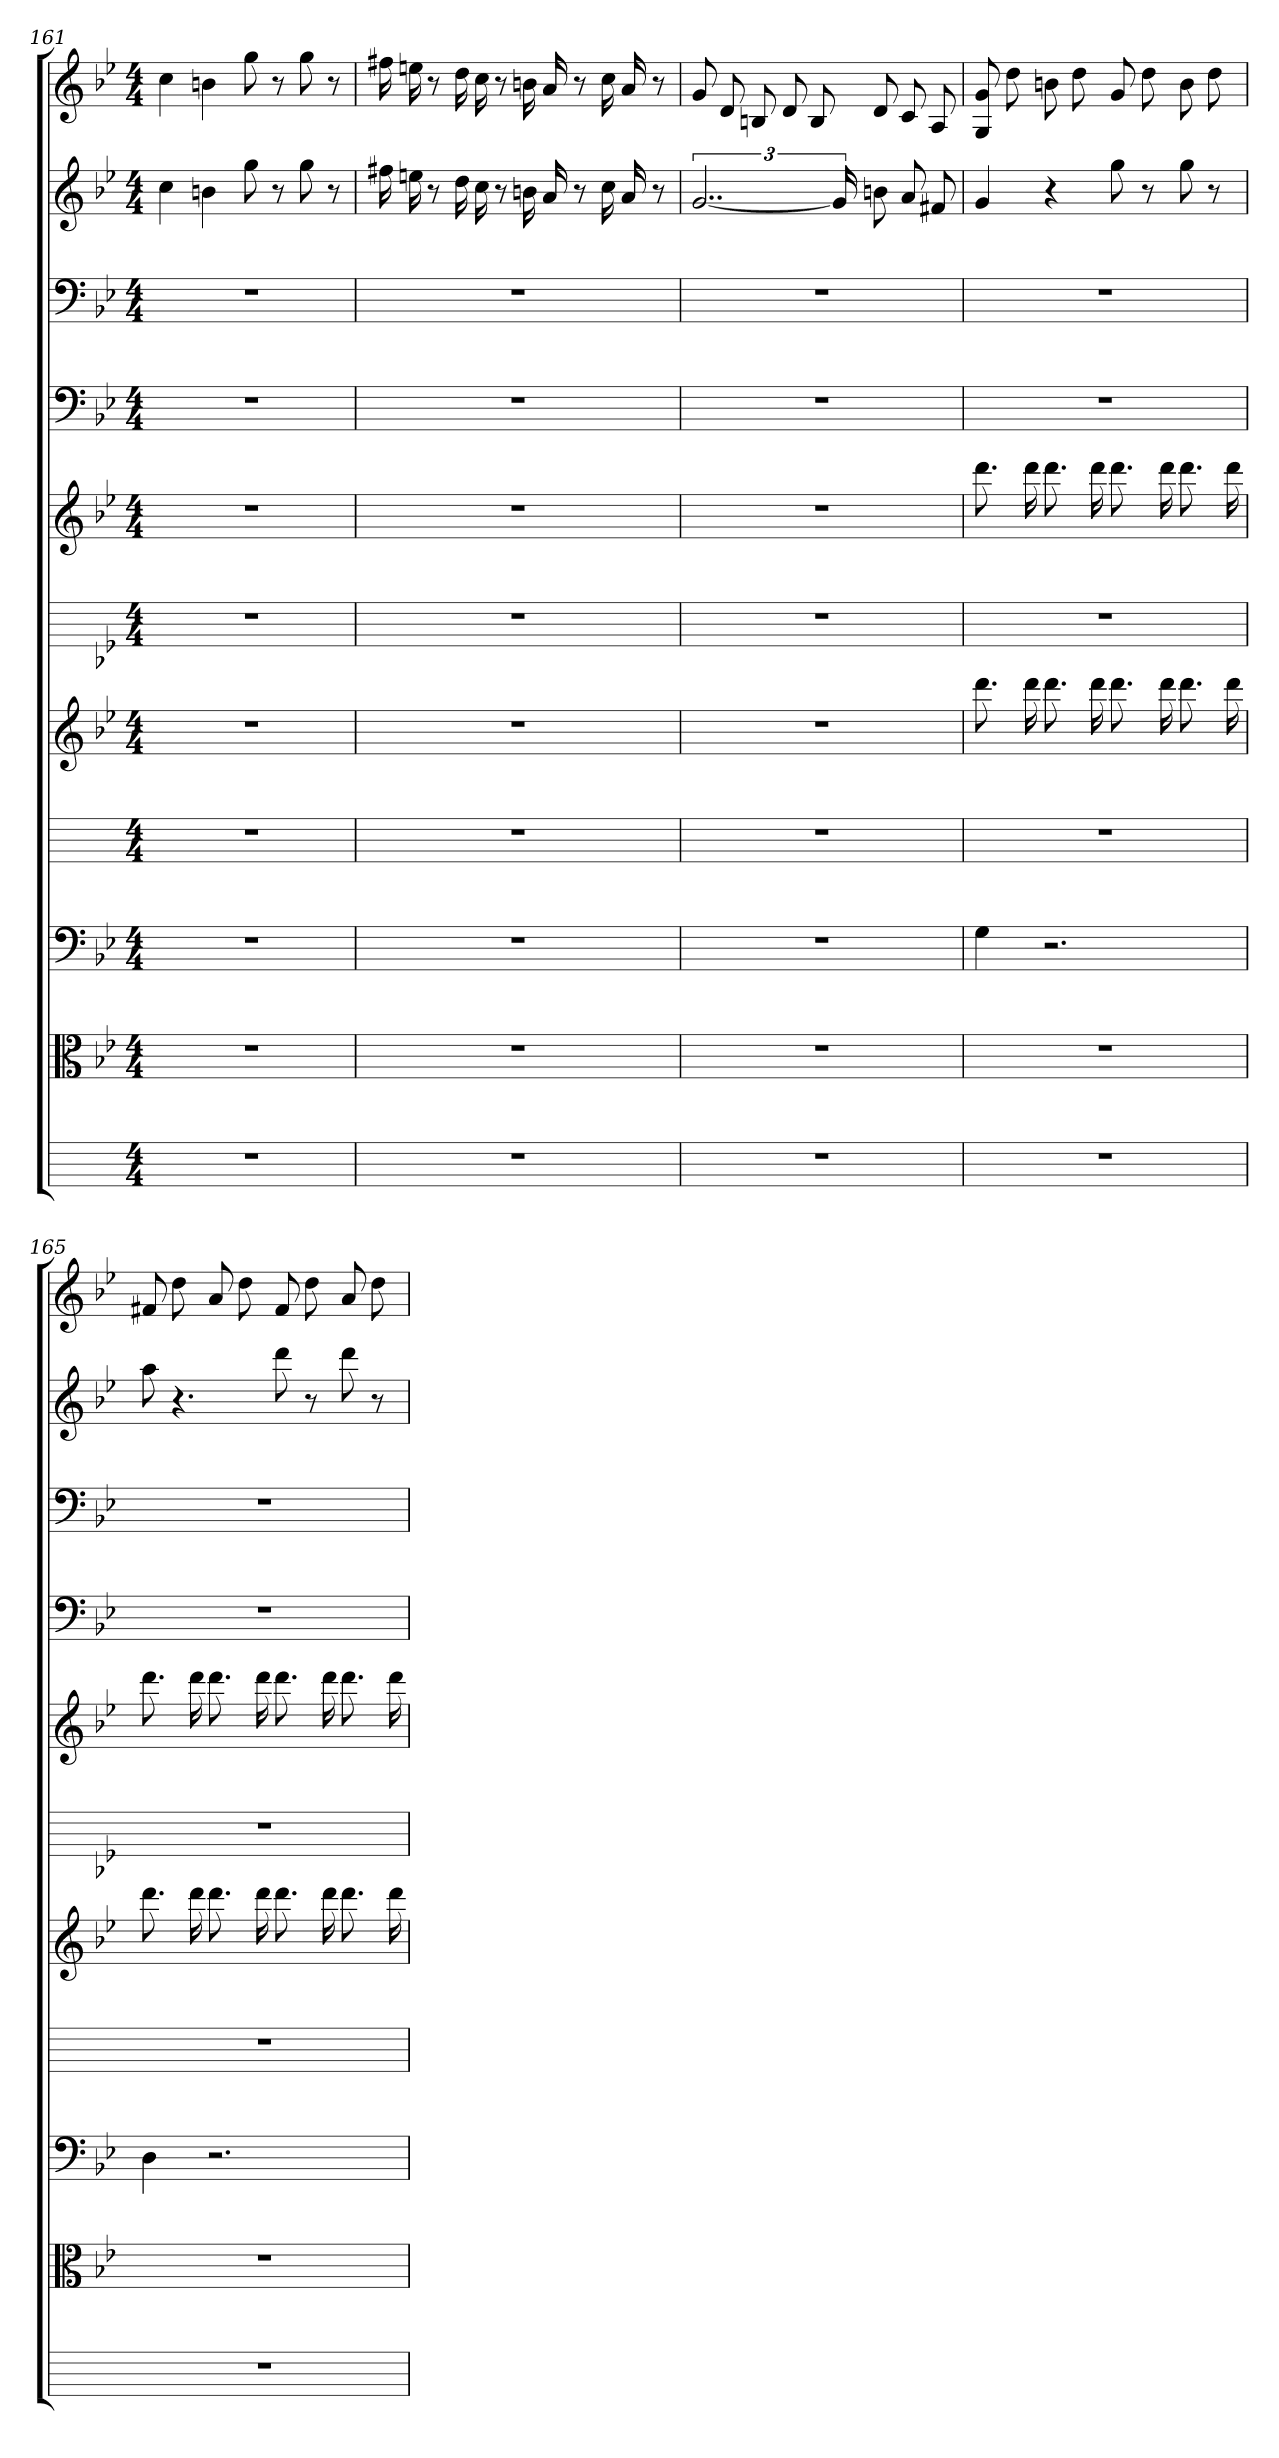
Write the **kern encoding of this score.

**kern	**kern	**kern	**kern	**kern	**kern	**kern	**kern	**kern	**kern	**kern
*part11	*part10	*part9	*part8	*part7	*part6	*part5	*part4	*part3	*part2	*part1
*staff11	*staff10	*staff9	*staff8	*staff7	*staff6	*staff5	*staff4	*staff3	*staff2	*staff1
*	*clefC3	*clefF4	*	*	*	*	*clefF4	*clefF4	*	*
*k[]	*k[b-e-]	*k[b-e-]	*k[]	*k[b-e-]	*k[b-e-]	*k[b-e-]	*k[b-e-]	*k[b-e-]	*k[b-e-]	*k[b-e-]
*M4/4	*M4/4	*M4/4	*M4/4	*M4/4	*M4/4	*M4/4	*M4/4	*M4/4	*M4/4	*M4/4
=161	=161	=161	=161	=161	=161	=161	=161	=161	=161	=161
1r	1r	1r	1r	1r	1r	1r	1r	1r	4cc	4cc
.	.	.	.	.	.	.	.	.	4bn	4bn
.	.	.	.	.	.	.	.	.	8gg	8gg
.	.	.	.	.	.	.	.	.	8r	8r
.	.	.	.	.	.	.	.	.	8gg	8gg
.	.	.	.	.	.	.	.	.	8r	8r
=162	=162	=162	=162	=162	=162	=162	=162	=162	=162	=162
1r	1r	1r	1r	1r	1r	1r	1r	1r	16ff#X	16ff#X
.	.	.	.	.	.	.	.	.	16een	16een
.	.	.	.	.	.	.	.	.	8r	8r
.	.	.	.	.	.	.	.	.	16dd	16dd
.	.	.	.	.	.	.	.	.	16cc	16cc
.	.	.	.	.	.	.	.	.	8r	8r
.	.	.	.	.	.	.	.	.	16bn	16bn
.	.	.	.	.	.	.	.	.	16a	16a
.	.	.	.	.	.	.	.	.	8r	8r
.	.	.	.	.	.	.	.	.	16cc	16cc
.	.	.	.	.	.	.	.	.	16a	16a
.	.	.	.	.	.	.	.	.	8r	8r
=163	=163	=163	=163	=163	=163	=163	=163	=163	=163	=163
1r	1r	1r	1r	1r	1r	1r	1r	1r	[3..g	8g
.	.	.	.	.	.	.	.	.	.	8d
.	.	.	.	.	.	.	.	.	.	8Bn
.	.	.	.	.	.	.	.	.	.	8d
.	.	.	.	.	.	.	.	.	.	8B
.	.	.	.	.	.	.	.	.	24g]	.
.	.	.	.	.	.	.	.	.	8bn	8d
.	.	.	.	.	.	.	.	.	8a	8c
.	.	.	.	.	.	.	.	.	8f#X	8A
=164	=164	=164	=164	=164	=164	=164	=164	=164	=164	=164
1r	1r	4G	1r	8.ddd	1r	8.ddd	1r	1r	4g	8G 8g
.	.	.	.	.	.	.	.	.	.	8dd
.	.	.	.	16ddd	.	16ddd	.	.	.	.
.	.	2.r	.	8.ddd	.	8.ddd	.	.	4r	8bn
.	.	.	.	.	.	.	.	.	.	8dd
.	.	.	.	16ddd	.	16ddd	.	.	.	.
.	.	.	.	8.ddd	.	8.ddd	.	.	8gg	8g
.	.	.	.	.	.	.	.	.	8r	8dd
.	.	.	.	16ddd	.	16ddd	.	.	.	.
.	.	.	.	8.ddd	.	8.ddd	.	.	8gg	8b
.	.	.	.	.	.	.	.	.	8r	8dd
.	.	.	.	16ddd	.	16ddd	.	.	.	.
=165	=165	=165	=165	=165	=165	=165	=165	=165	=165	=165
1r	1r	4D	1r	8.ddd	1r	8.ddd	1r	1r	8aa	8f#X
.	.	.	.	.	.	.	.	.	4.r	8dd
.	.	.	.	16ddd	.	16ddd	.	.	.	.
.	.	2.r	.	8.ddd	.	8.ddd	.	.	.	8a
.	.	.	.	.	.	.	.	.	.	8dd
.	.	.	.	16ddd	.	16ddd	.	.	.	.
.	.	.	.	8.ddd	.	8.ddd	.	.	8ddd	8f#
.	.	.	.	.	.	.	.	.	8r	8dd
.	.	.	.	16ddd	.	16ddd	.	.	.	.
.	.	.	.	8.ddd	.	8.ddd	.	.	8ddd	8a
.	.	.	.	.	.	.	.	.	8r	8dd
.	.	.	.	16ddd	.	16ddd	.	.	.	.
=	=	=	=	=	=	=	=	=	=	=
*-	*-	*-	*-	*-	*-	*-	*-	*-	*-	*-
